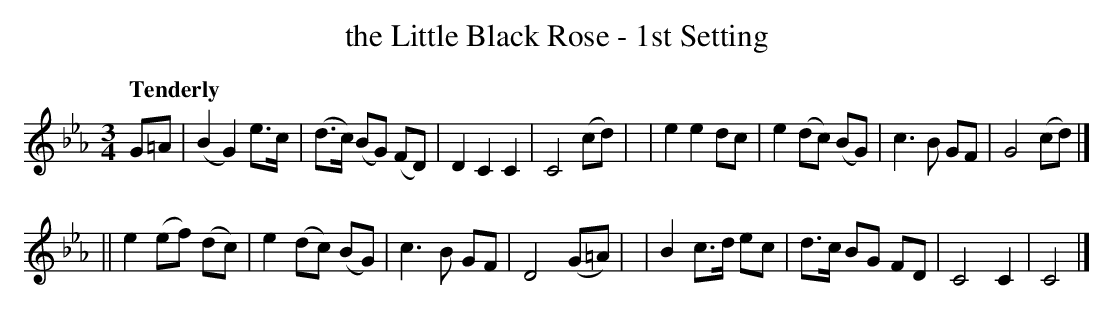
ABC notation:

X:1
T: the Little Black Rose - 1st Setting
Q: "Tenderly"
M: 3/4
L: 1/8
K: Cm
G=A \
| (B2 G2) e>c | (d>c) (BG) (FD) | D2 C2 C2 | C4 (cd) |\
| e2 e2 dc | e2 (dc) (BG) | c3 B GF | G4 (cd) |]
|| e2 (ef) (dc) | e2 (dc) (BG) | c3 B GF | D4 (G=A) |\
| B2 c>d ec | d>c BG FD | C4 C2 | C4 |]
